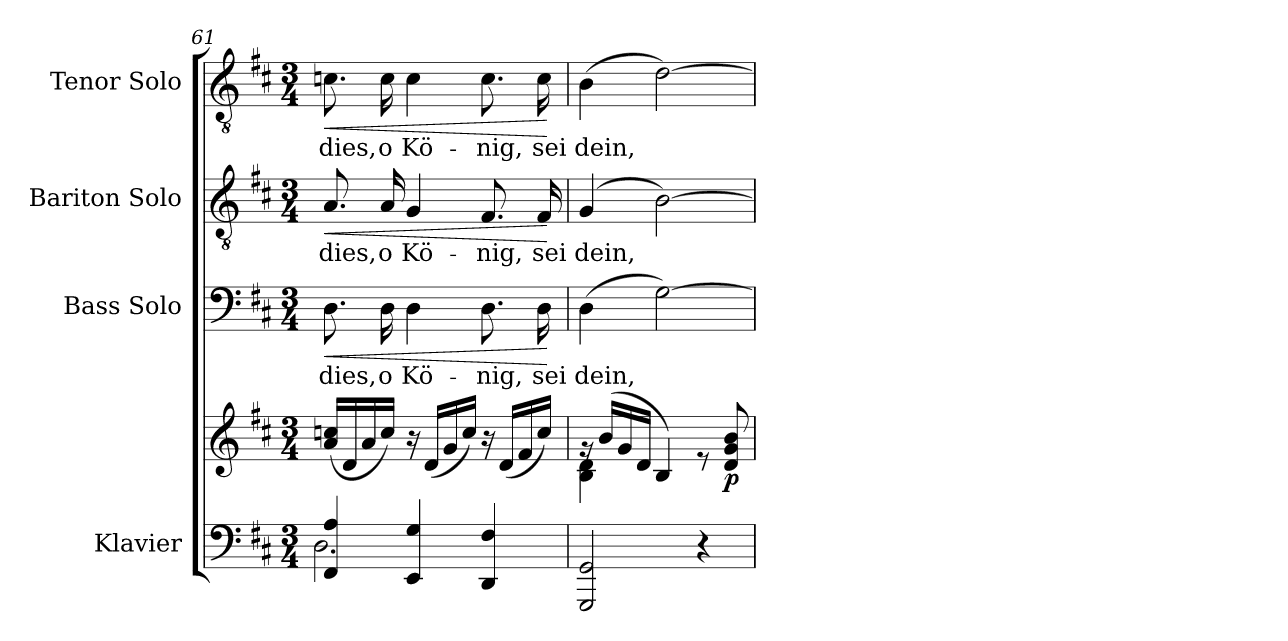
**kern	**kern	**dynam	**kern	**text	**dynam	**kern	**text	**dynam	**kern	**text	**dynam
*part4	*part4	*part4	*part3	*part3	*part3	*part2	*part2	*part2	*part1	*part1	*part1
*staff5	*staff4	*staff4/5	*staff3	*staff3	*staff3	*staff2	*staff2	*staff2	*staff1	*staff1	*staff1
*I"Klavier	*	*	*I"Bass Solo	*	*	*I"Bariton Solo	*	*	*I"Tenor Solo	*	*
*	*	*	*I'B S	*	*	*I'B r S	*	*	*I'T S	*	*
*clefF4	*clefG2	*	*clefF4	*	*	*clefGv2	*	*	*clefGv2	*	*
*k[f#c#]	*k[f#c#]	*	*k[f#c#]	*	*	*k[f#c#]	*	*	*k[f#c#]	*	*
*M3/4	*M3/4	*	*M3/4	*	*	*M3/4	*	*	*M3/4	*	*
=61	=61	=61	=61	=61	=61	=61	=61	=61	=61	=61	=61
*^	*	*	*	*	*	*	*	*	*	*	*
!	!	!	!	!	!LO:LY:b	!LO:HP:b	!	!LO:LY:b	!LO:HP:b	!	!LO:LY:b	!LO:HP:b
4FF#/ 4A/	2.D\	(>16a/ 16ccn/LL	.	8.D\	dies,	<	8.A/	dies,	<	8.cn\	dies,	<
.	.	16d/	.	.	.	.	.	.	.	.	.	.
.	.	16a/	.	.	.	.	.	.	.	.	.	.
!	!	!	!	!	!LO:LY:b	!	!	!LO:LY:b	!	!	!LO:LY:b	!
.	.	16cc/JJ)	.	16D\	o	.	16A/	o	.	16c\	o	.
!	!	!	!	!	!LO:LY:b	!	!	!LO:LY:b	!	!	!LO:LY:b	!
4EE/ 4G/	.	16r	.	4D\	Kö-	.	4G/	Kö-	.	4c\	Kö-	.
.	.	(>16d/LL	.	.	.	.	.	.	.	.	.	.
.	.	16g/	.	.	.	.	.	.	.	.	.	.
.	.	16cc/JJ)	.	.	.	.	.	.	.	.	.	.
!	!	!	!	!	!LO:LY:b	!	!	!LO:LY:b	!	!	!LO:LY:b	!
4DD/ 4F#/	.	16r	.	8.D\	-nig,	.	8.F#/	-nig,	.	8.c\	-nig,	.
.	.	(>16d/LL	.	.	.	.	.	.	.	.	.	.
.	.	16f#/	.	.	.	.	.	.	.	.	.	.
!	!	!	!	!	!LO:LY:b	!	!	!LO:LY:b	!	!	!LO:LY:b	!
.	.	16cc/JJ)	.	16D\	sei	.	16F#/	sei	.	16c\	sei	.
*v	*v	*	*	*	*	*	*	*	*	*	*	*
.	.	.	.	.	[	.	.	[	.	.	[
=62	=62	=62	=62	=62	=62	=62	=62	=62	=62	=62	=62
*	*^	*	*	*	*	*	*	*	*	*	*
!	!	!	!	!	!LO:LY:b	!	!	!LO:LY:b	!	!	!LO:LY:b	!
2GGG/ 2GG/	16rg	4B\ 4d\	.	(4D\	dein,	.	(4G/	dein,	.	(4B\	dein,	.
.	(16b/LL	.	.	.	.	.	.	.	.	.	.	.
.	16g/	.	.	.	.	.	.	.	.	.	.	.
.	16d/JJ	.	.	.	.	.	.	.	.	.	.	.
.	4B/)	2ryy	.	[2G\)	.	.	[2B\)	.	.	[2d\)	.	.
4r	8re	.	.	.	.	.	.	.	.	.	.	.
!	!	!	!LO:DY:b	!	!	!	!	!	!	!	!	!
.	8d/ 8g/ 8b/	.	p	.	.	.	.	.	.	.	.	.
*	*v	*v	*	*	*	*	*	*	*	*	*	*
=	=	=	=	=	=	=	=	=	=	=	=
*-	*-	*-	*-	*-	*-	*-	*-	*-	*-	*-	*-
